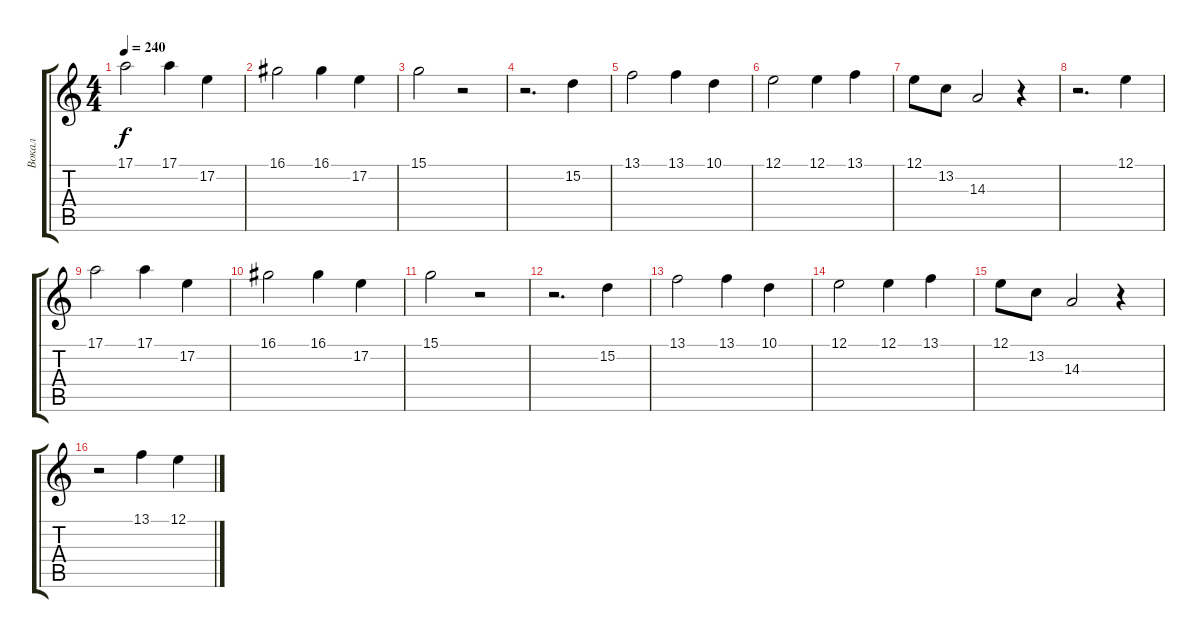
\track ("Вокал" "Вокал") {instrument percussiveorgan}
\staff {score tabs}
\tuning (E4 B3 G3 D3 A2 E2) {hide}
\ts (4 4)
\tempo 240
\clef g2
\ks c
17.1.2{dy f} 17.1.4 17.2.4 |
16.1.2 16.1.4 17.2.4 |
15.1.2 r.2 |
r.2{d} 15.2.4 |
13.1.2 13.1.4 10.1.4 |
12.1.2 12.1.4 13.1.4 |
12.1.8 13.2.8 14.3.2 r.4 |
r.2{d} 12.1.4 |
17.1.2 17.1.4 17.2.4 |
16.1.2 16.1.4 17.2.4 |
15.1.2 r.2 |
r.2{d} 15.2.4 |
13.1.2 13.1.4 10.1.4 |
12.1.2 12.1.4 13.1.4 |
12.1.8 13.2.8 14.3.2 r.4 |
r.2 13.1.4 12.1.4
